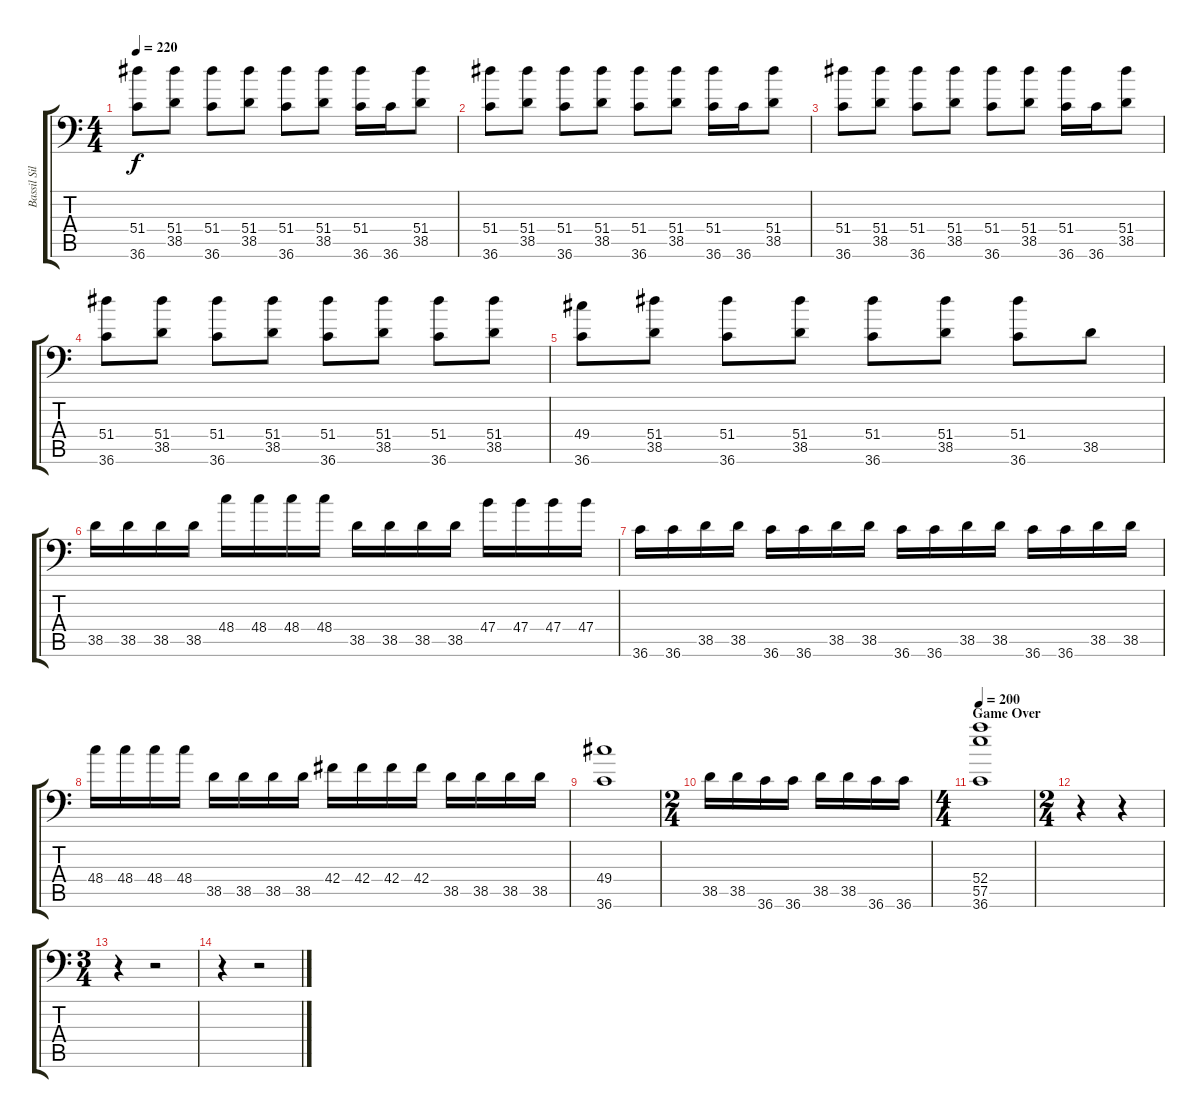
\track ("Bassil Silver-Hajo" "Bassil Sil") {instrument acousticgrandpiano}
\staff {score tabs}
\tuning (C-1 C-1 C-1 C-1 C-1 C-1) {hide}
\ts (4 4)
\tempo 220
\clef f4
\ks c
(51.4 36.6).8{dy f} (51.4 38.5).8 (51.4 36.6).8 (51.4 38.5).8 (51.4 36.6).8 (51.4 38.5).8 (51.4 36.6).16 36.6.16 (51.4 38.5).8 |
(51.4 36.6).8 (51.4 38.5).8 (51.4 36.6).8 (51.4 38.5).8 (51.4 36.6).8 (51.4 38.5).8 (51.4 36.6).16 36.6.16 (51.4 38.5).8 |
(51.4 36.6).8 (51.4 38.5).8 (51.4 36.6).8 (51.4 38.5).8 (51.4 36.6).8 (51.4 38.5).8 (51.4 36.6).16 36.6.16 (51.4 38.5).8 |
(51.4 36.6).8 (51.4 38.5).8 (51.4 36.6).8 (51.4 38.5).8 (51.4 36.6).8 (51.4 38.5).8 (51.4 36.6).8 (51.4 38.5).8 |
(49.4 36.6).8 (51.4 38.5).8 (51.4 36.6).8 (51.4 38.5).8 (51.4 36.6).8 (51.4 38.5).8 (51.4 36.6).8 38.5.8 |
38.5.16 38.5.16 38.5.16 38.5.16 48.4.16 48.4.16 48.4.16 48.4.16 38.5.16 38.5.16 38.5.16 38.5.16 47.4.16 47.4.16 47.4.16 47.4.16 |
36.6.16 36.6.16 38.5.16 38.5.16 36.6.16 36.6.16 38.5.16 38.5.16 36.6.16 36.6.16 38.5.16 38.5.16 36.6.16 36.6.16 38.5.16 38.5.16 |
48.4.16 48.4.16 48.4.16 48.4.16 38.5.16 38.5.16 38.5.16 38.5.16 42.4.16 42.4.16 42.4.16 42.4.16 38.5.16 38.5.16 38.5.16 38.5.16 |
(49.4 36.6).1 |
\ts (2 4)
38.5.16 38.5.16 36.6.16 36.6.16 38.5.16 38.5.16 36.6.16 36.6.16 |
\ts (4 4)
\section ("" "Game Over")
\tempo 200
(52.4 57.5 36.6).1 |
\ts (2 4)
r.4 r.4 |
\ts (3 4)
r.4 r.2 |
r.4 r.2
